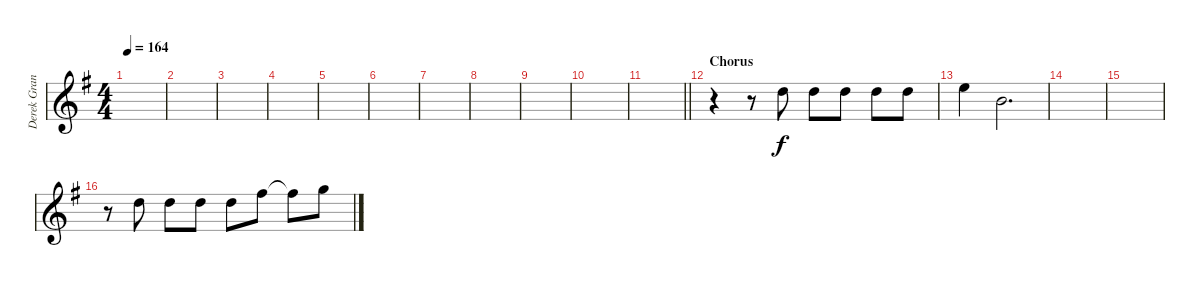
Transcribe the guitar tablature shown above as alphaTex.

\track ("Derek Grant - Vocals" "Derek Gran") {instrument distortionguitar}
\staff {score}
\tuning (E4 B3 G3 D3 A2 E2) {hide}
\ts (4 4)
\tempo 164
\clef g2
\ks eminor
|
|
|
|
|
|
|
|
|
|
\barLineRight lightlight
|
\section ("" "Chorus")
r.4 r.8 3.2.8 3.2.8 3.2.8 3.2.8 3.2.8 |
0.1.4 4.3.2{d} |
|
|
r.8 3.2.8 3.2.8 3.2.8 3.2.8 2.1.8 2.1{t}.8 3.1.8
